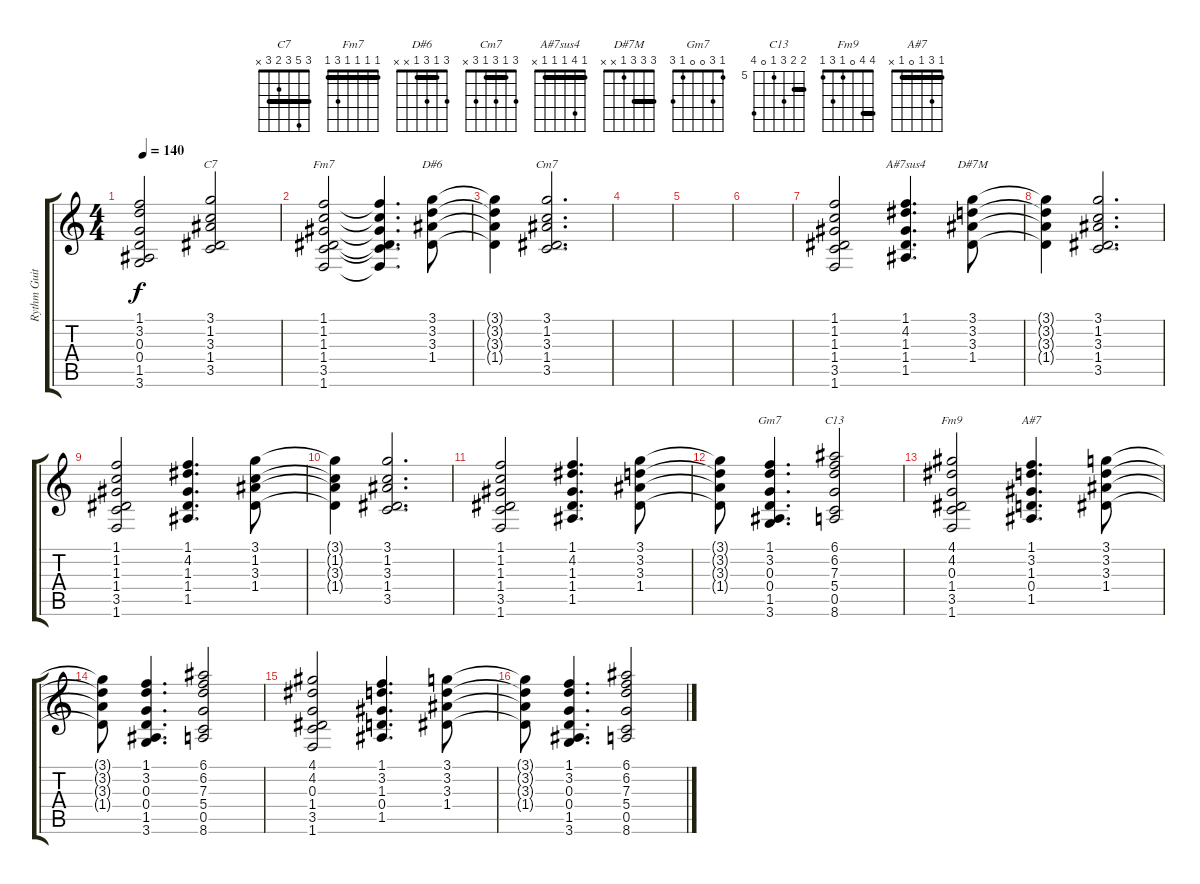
\track ("Rythm Guitar" "Rythm Guit") {instrument acousticguitarsteel}
\staff {score tabs}
\tuning (E4 B3 G3 D3 A2 E2) {hide}
\chord ("C7" 3 5 3 2 3 x) {barre 3}
\chord ("Fm7" 1 1 1 1 3 1) {barre 1}
\chord ("D#6" 3 1 3 1 x x) {barre 1}
\chord ("Cm7" 3 1 3 1 3 x) {barre 1}
\chord ("A#7sus4" 1 4 1 1 1 x) {barre 1}
\chord ("D#7M" 3 3 3 1 x x) {barre 3}
\chord ("Gm7" 1 3 0 0 1 3)
\chord ("C13" 6 6 7 5 0 8) {firstfret 5 barre 6}
\chord ("Fm9" 4 4 0 1 3 1) {barre 4}
\chord ("A#7" 1 3 1 0 1 x) {barre 1}
\ts (4 4)
\tempo 140
\clef g2
\ks c
(1.1{t} 3.2{t} 0.3{t} 0.4{t} 1.5{t} 3.6{t}).2{dy f} (3.1 1.2 3.3 1.4 3.5).2{ch "C7"} |
(1.1 1.2 1.3 1.4 3.5 1.6).2{ch "Fm7"} (1.1{t} 1.2{t} 1.3{t} 1.4{t} 3.5{t} 1.6{t}).4{d} (3.1 3.2 3.3 1.4).8{ch "D#6"} |
(3.1{t} 3.2{t} 3.3{t} 1.4{t}).4 (3.1 1.2 3.3 1.4 3.5).2{d ch "Cm7"} |
|
|
|
(1.1 1.2 1.3 1.4 3.5 1.6).2 (1.1 4.2 1.3 1.4 1.5).4{d ch "A#7sus4"} (3.1 3.2 3.3 1.4).8{ch "D#7M"} |
(3.1{t} 3.2{t} 3.3{t} 1.4{t}).4 (3.1 1.2 3.3 1.4 3.5).2{d} |
(1.1 1.2 1.3 1.4 3.5 1.6).2 (1.1 4.2 1.3 1.4 1.5).4{d} (3.1 1.2 3.3 1.4).8 |
(3.1{t} 1.2{t} 3.3{t} 1.4{t}).4 (3.1 1.2 3.3 1.4 3.5).2{d} |
(1.1 1.2 1.3 1.4 3.5 1.6).2 (1.1 4.2 1.3 1.4 1.5).4{d} (3.1 3.2 3.3 1.4).8 |
(3.1{t} 3.2{t} 3.3{t} 1.4{t}).8 (1.1 3.2 0.3 0.4 1.5 3.6).4{d ch "Gm7"} (6.1 6.2 7.3 5.4 0.5 8.6).2{ch "C13"} |
(4.1 4.2 0.3 1.4 3.5 1.6).2{ch "Fm9"} (1.1 3.2 1.3 0.4 1.5).4{d ch "A#7"} (3.1 3.2 3.3 1.4).8 |
(3.1{t} 3.2{t} 3.3{t} 1.4{t}).8 (1.1 3.2 0.3 0.4 1.5 3.6).4{d} (6.1 6.2 7.3 5.4 0.5 8.6).2 |
(4.1 4.2 0.3 1.4 3.5 1.6).2 (1.1 3.2 1.3 0.4 1.5).4{d} (3.1 3.2 3.3 1.4).8 |
(3.1{t} 3.2{t} 3.3{t} 1.4{t}).8 (1.1 3.2 0.3 0.4 1.5 3.6).4{d} (6.1 6.2 7.3 5.4 0.5 8.6).2
